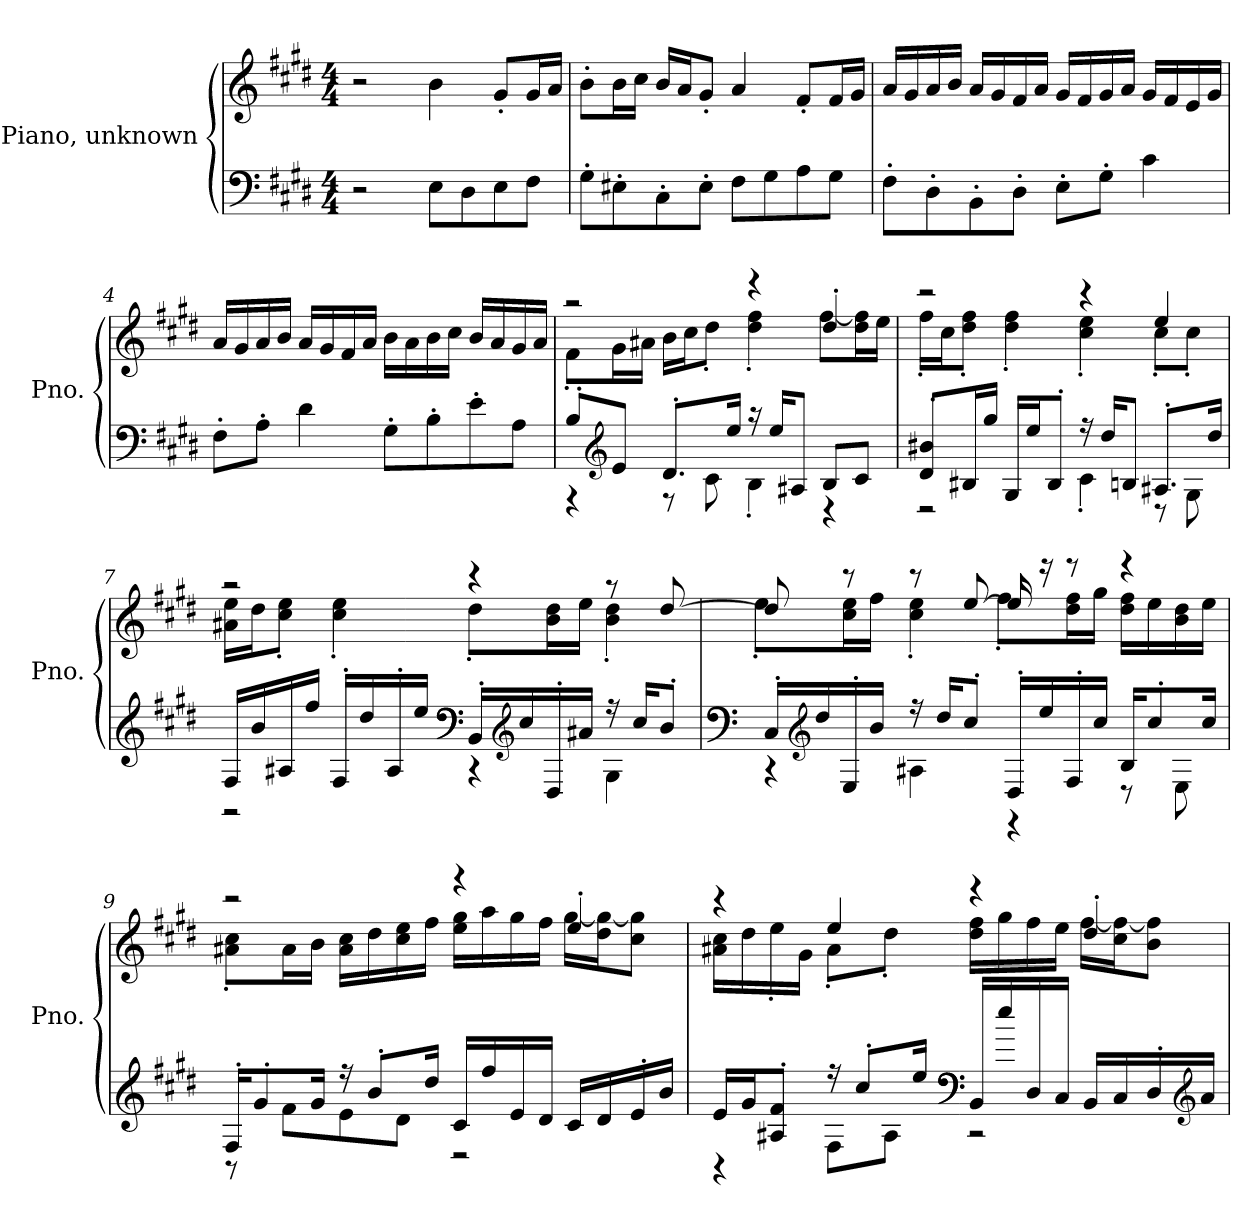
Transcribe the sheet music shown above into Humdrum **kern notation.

**kern	**kern
*part1	*part1
*staff2	*staff1
*I"Piano, unknown	*
*I'Pno.	*
*clefF4	*clefG2
*k[f#c#g#d#]	*k[f#c#g#d#]
*M4/4	*M4/4
*MM120	*MM120
=1	=1
2r	2r
8E\L	4b\
8D#\	.
8E\	8g#'/L
8F#\J	16g#/L
.	16a/JJ
=2	=2
8G#'\L	8b'\L
8E#X'\	16b\L
.	16cc#\JJ
8C#'\	16b/LL
.	16a/J
8E#'\J	8g#'/J
8F#\L	4a/
8G#\	.
8A\	8f#'/L
8G#\J	16f#/L
.	16g#/JJ
=3	=3
8F#'\L	16a/LL
.	16g#/
8D#'\	16a/
.	16b/JJ
8BB'\	16a/LL
.	16g#/
8D#'\J	16f#/
.	16a/JJ
8E'\L	16g#/LL
.	16f#/
8G#'\J	16g#/
.	16a/JJ
4c#\	16g#/LL
.	16f#/
.	16e/
.	16g#/JJ
!!LO:LB:g=z
=4	=4
8F#'\L	16a/LL
.	16g#/
8A'\J	16a/
.	16b/JJ
4d#\	16a/LL
.	16g#/
.	16f#/
.	16a/JJ
8G#'\L	16b\LL
.	16a\
8B'\	16b\
.	16cc#\JJ
8e'\	16b/LL
.	16a/
8A\J	16g#/
.	16a/JJ
=5	=5
*^	*^
8B'/L	4r	2r	8f#'\L
*clefG2	*	*	*
8e/J	.	.	16g#\L
.	.	.	16a#X\JJ
8.d#'/L	8r	.	16b\LL
.	.	.	16cc#\J
.	8c#\	.	8dd#'\J
16ee/Jk	.	.	.
16r	4B'\	4r	4dd#\' 4ff#\'
16ee/KL	.	.	.
8A#X/J	.	.	.
8B/L	4r	4dd#'/	[8ff#\L
8c#/J	.	.	16dd#\ 16ff#\]L
.	.	.	16ee\JJ
!!LO:LB:g=z	!!
=6	=6	=6	=6
8d#/' 8b#X/'L	2r	2r	16ff#'\LL
.	.	.	16cc#\J
16B#X/L	.	.	8dd#\' 8ff#\'J
16gg#/JJ	.	.	.
16G#/LL	.	.	4dd#\' 4ff#\'
16ee/J	.	.	.
8B#'/J	.	.	.
16r	4c#'\	4r	4cc#\' 4ee\'
16dd#/KL	.	.	.
8Bn/J	.	.	.
8.A#X'/L	8r	4ee/	8cc#'\L
.	8G#\	.	8cc#'\J
16dd#/Jk	.	.	.
=7	=7	=7	=7
16F#/LL	2r	2r	16a#X\ 16ee\LL
16b/	.	.	16dd#\J
16A#X/	.	.	8cc#\' 8ee\'J
16ff#/JJ	.	.	.
16F#'/LL	.	.	4cc#\' 4ee\'
16dd#/	.	.	.
16A#'/	.	.	.
16ee/JJ	.	.	.
*clefF4	*	*	*
16BB'/LL	4r	4r	8dd#'\L
*clefG2	*	*	*
16cc#/	.	.	.
16D#'/	.	.	16b\ 16dd#\L
16a#X/JJ	.	.	16ee\JJ
16r	4G#\	8r	4b\' 4dd#\'
16cc#/KL	.	.	.
8b'/J	.	[8dd#/	.
!!LO:LB:g=z	!!
=8	=8	=8	=8
*clefF4	*	*	*
16C#'/LL	4r	8dd#/]	8ee'\L
*clefG2	*	*	*
16dd#/	.	.	.
16E'/	.	8r	16cc#\ 16ee\L
16b/JJ	.	.	16ff#\JJ
16r	4A#X\	8r	4cc#\' 4ee\'
16dd#/KL	.	.	.
8cc#'/J	.	[8ee/	.
16D#'/LL	4r	16ee/]	8ff#'\L
16ee/	.	16r	.
16F#'/	.	8r	16dd#\ 16ff#\L
16cc#/JJ	.	.	16gg#\JJ
16B/KL	8r	4r	16dd#\ 16ff#\LL
8cc#'/	.	.	16ee\
.	8E\	.	16b\ 16dd#\
16cc#/Jk	.	.	16ee\JJ
=9	=9	=9	=9
16F#'/KL	8r	2r	8a#X\' 8cc#\'L
8g#'/	.	.	.
.	8f#\L	.	16a#\L
16g#/Jk	.	.	16b\JJ
16r	8e\	.	16a#\ 16cc#\LL
8b'/L	.	.	16dd#\
.	8d#\J	.	16cc#\ 16ee\
16dd#/Jk	.	.	16ff#\JJ
16c#/LL	2r	4r	16ee\ 16gg#\LL
16ff#/	.	.	16aa\
16e/	.	.	16gg#\
16d#/JJ	.	.	16ff#\JJ
16c#/LL	.	4ee'/	[16gg#\LL
16d#/	.	.	16dd#\ 16gg#\_J
16e'/	.	.	8cc#\ 8gg#\]J
16b/JJ	.	.	.
!!LO:LB:g=z	!!
=10	=10	=10	=10
16e/LL	4r	4r	16a#X\ 16cc#\LL
16g#/J	.	.	16dd#\
8A#X/' 8f#/'J	.	.	16ee'\
.	.	.	16g#\JJ
16r	8F#\L	4ee/	8a#'\L
8cc#'/L	.	.	.
.	8A#\J	.	8dd#'\J
16ee/Jk	.	.	.
*clefF4	*	*	*
16BB/LL	2r	4r	16dd#\ 16ff#\LL
16ee/	.	.	16gg#\
16D#/	.	.	16ff#\
16C#/JJ	.	.	16ee\JJ
16BB/LL	.	4dd#'/	[16ff#\LL
16C#/	.	.	16cc#\ 16ff#\_J
16D#'/	.	.	8b\ 8ff#\]J
*clefG2	*	*	*
16a/JJ	.	.	.
*v	*v	*	*
*	*v	*v
=	=
*-	*-
